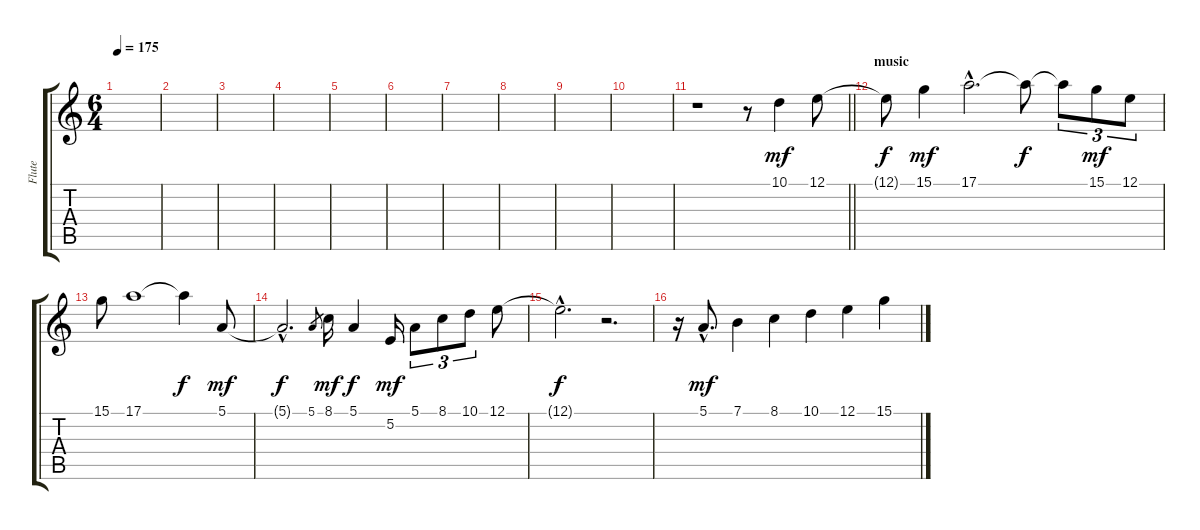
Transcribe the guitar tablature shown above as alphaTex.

\track ("Flute" "Flute") {instrument flute}
\staff {score tabs}
\tuning (E4 B3 G3 D3 A2 E2) {hide}
\ts (6 4)
\tempo 175
\clef g2
\ks c
|
|
|
|
|
|
|
|
|
|
\barLineRight lightlight
r.1 r.8 10.1.4{dy mf} 12.1.8 |
\section ("" "music")
12.1{t}.8{dy f} 15.1.4{dy mf} 17.1{hac}.2{d} 17.1{t}.8{dy f} 17.1{t}.8{tu (3 2)} 15.1.8{tu (3 2) dy mf} 12.1.8{tu (3 2)} |
15.1.8 17.1.1 17.1{t}.4{dy f} 5.1.8{dy mf} |
5.1{hac t}.2{d dy f} 5.1.8{gr} 8.1.16{dy mf} 5.1.4{dy f} 5.2.16{dy mf} 5.1.8{tu (3 2)} 8.1.8{tu (3 2)} 10.1.8{tu (3 2)} 12.1.8 |
12.1{hac t}.2{d dy f} r.2{d} |
r.16 5.1{hac}.8{d dy mf} 7.1.4 8.1.4 10.1.4 12.1.4 15.1.4
